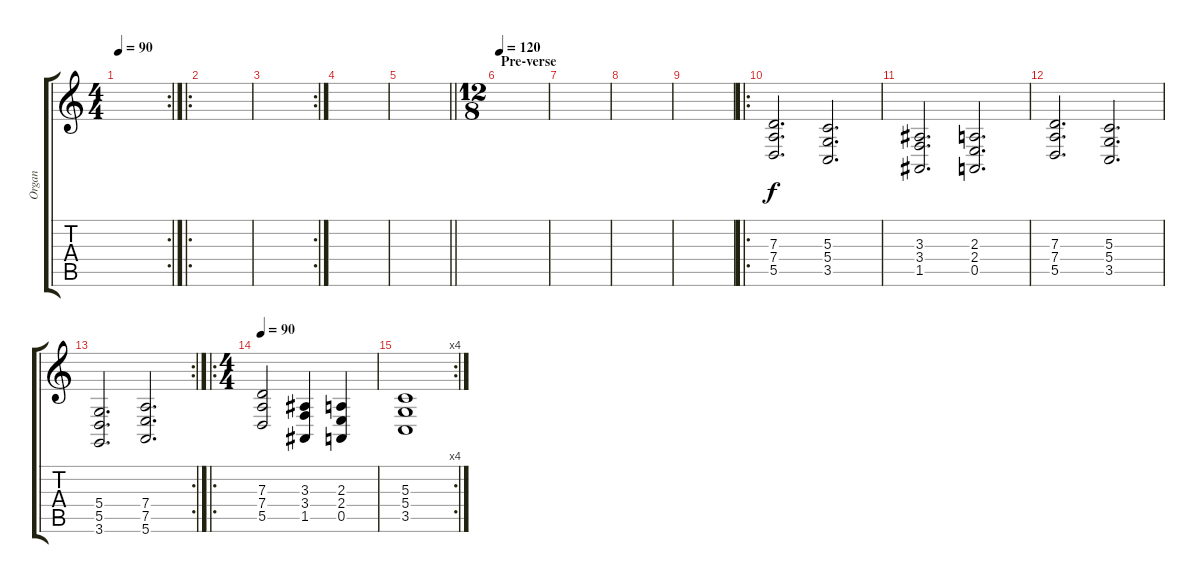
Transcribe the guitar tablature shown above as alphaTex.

\track ("Organ" "Organ") {instrument churchorgan}
\staff {score tabs}
\tuning (E4 B3 G3 D3 A2 E2) {hide}
\rc 2
\ts (4 4)
\tempo 90
\clef g2
\ks c
|
\ro
|
\rc 2
|
|
\barLineRight lightlight
|
\ts (12 8)
\section ("" "Pre-verse")
\tempo 120
|
|
|
|
\ro
(7.3 7.4 5.5).2{d} (5.3 5.4 3.5).2{d} |
(3.3 3.4 1.5).2{d} (2.3 2.4 0.5).2{d} |
(7.3 7.4 5.5).2{d} (5.3 5.4 3.5).2{d} |
\rc 2
(5.4 5.5 3.6).2{d} (7.4 7.5 5.6).2{d} |
\ro
\ts (4 4)
\tempo 90
(7.3 7.4 5.5).2 (3.3 3.4 1.5).4 (2.3 2.4 0.5).4 |
\rc 4
(5.3 5.4 3.5).1
